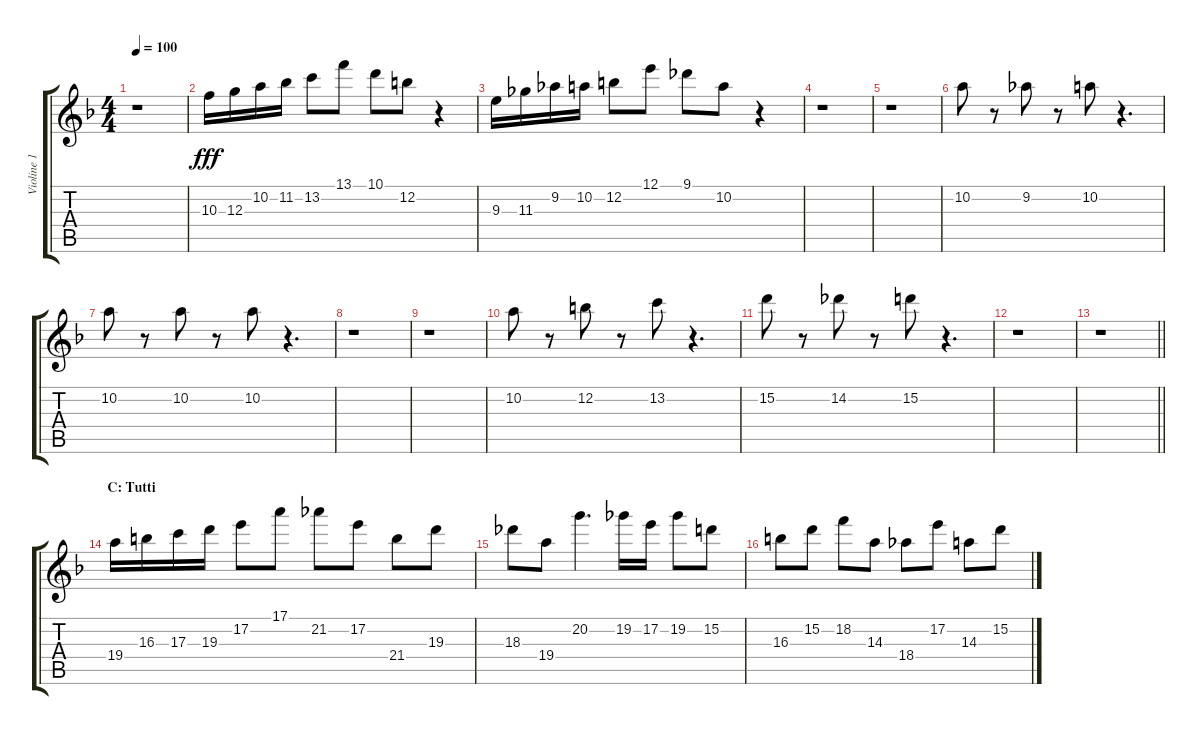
\track ("Violine 1" "Violine 1") {instrument overdrivenguitar}
\staff {score tabs}
\tuning (E4 B3 G3 D3 A2 E2) {hide}
\ts (4 4)
\tempo 100
\clef g2
\ks dminor
r.1{dy fff} |
10.3.16 12.3.16 10.2.16 11.2.16 13.2.8 13.1.8 10.1.8 12.2.8 r.4 |
9.3.16 11.3.16 9.2.16 10.2.16 12.2.8 12.1.8 9.1.8 10.2.8 r.4 |
r.1 |
r.1 |
10.2.8 r.8 9.2.8 r.8 10.2.8 r.4{d} |
10.2.8 r.8 10.2.8 r.8 10.2.8 r.4{d} |
r.1 |
r.1 |
10.2.8 r.8 12.2.8 r.8 13.2.8 r.4{d} |
15.2.8 r.8 14.2.8 r.8 15.2.8 r.4{d} |
r.1 |
\barLineRight lightlight
r.1 |
\section ("" "C: Tutti")
19.4.16 16.3.16 17.3.16 19.3.16 17.2.8 17.1.8 21.2.8 17.2.8 21.4.8 19.3.8 |
18.3.8 19.4.8 20.2.4{d} 19.2.16 17.2.16 19.2.8 15.2.8 |
16.3.8 15.2.8 18.2.8 14.3.8 18.4.8 17.2.8 14.3.8 15.2.8
